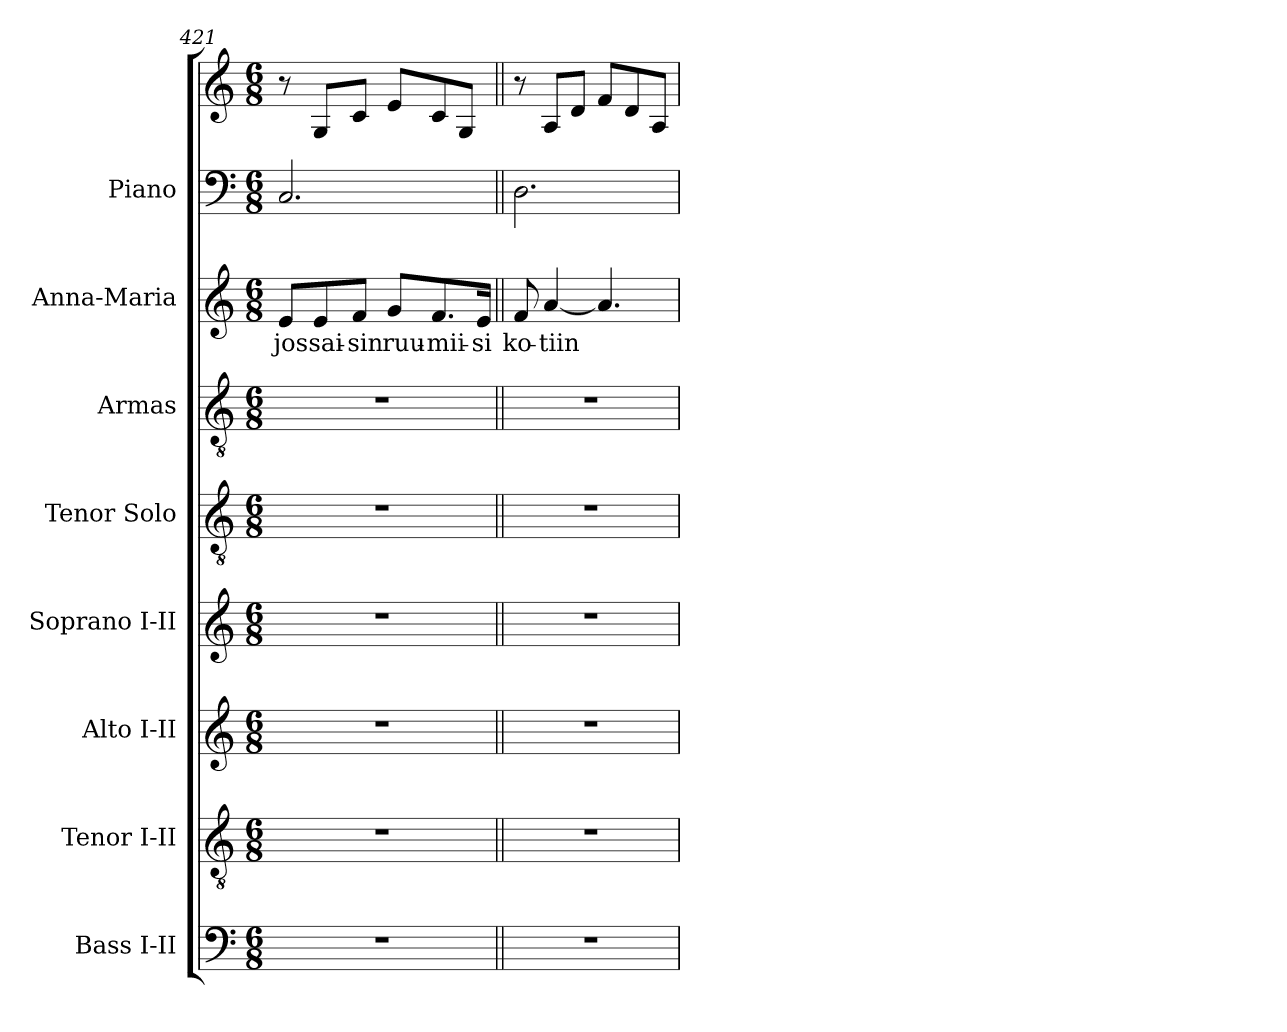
**kern	**kern	**kern	**kern	**kern	**kern	**kern	**text	**kern	**kern
*part8	*part7	*part6	*part5	*part4	*part3	*part2	*part2	*part1	*part1
*staff9	*staff8	*staff7	*staff6	*staff5	*staff4	*staff3	*staff3	*staff2	*staff1
*I"Bass I-II	*I"Tenor I-II	*I"Alto I-II	*I"Soprano I-II	*I"Tenor Solo	*I"Armas	*I"Anna-Maria	*	*I"Piano	*
*I'B.	*I'T.	*I'A.	*I'S.	*I'T. Solo	*I'Armas	*I'A-M	*	*I'Pno.	*
*clefF4	*clefGv2	*clefG2	*clefG2	*clefGv2	*clefGv2	*clefG2	*	*clefF4	*clefG2
*	*ITrd7c12	*	*	*ITrd7c12	*ITrd7c12	*	*	*	*
*k[]	*k[]	*k[]	*k[]	*k[]	*k[]	*k[]	*	*k[]	*k[]
*C:	*C:	*C:	*C:	*C:	*C:	*C:	*	*C:	*C:
*M6/8	*M6/8	*M6/8	*M6/8	*M6/8	*M6/8	*M6/8	*	*M6/8	*M6/8
=421	=421	=421	=421	=421	=421	=421	=421	=421	=421
!LO:N:vis=1	!LO:N:vis=1	!LO:N:vis=1	!LO:N:vis=1	!LO:N:vis=1	!LO:N:vis=1	!	!	!	!
!	!	!	!	!	!	!	!LO:LY:b:color=#000000	!	!
2.r	2.r	2.r	2.r	2.r	2.r	8ei/L	jos	2.Ci/	8r
!	!	!	!	!	!	!	!LO:LY:b:color=#000000	!	!
.	.	.	.	.	.	8ei/	sai-	.	8Gi/L
!	!	!	!	!	!	!	!LO:LY:b:color=#000000	!	!
.	.	.	.	.	.	8fi/J	-sin	.	8ci/J
!	!	!	!	!	!	!	!LO:LY:b:color=#000000	!	!
.	.	.	.	.	.	8gi/L	ruu-	.	8ei/L
!	!	!	!	!	!	!	!LO:LY:b:color=#000000	!	!
.	.	.	.	.	.	8.fi/	-mii-	.	8ci/
.	.	.	.	.	.	.	.	.	8Gi/J
!	!	!	!	!	!	!	!LO:LY:b:color=#000000	!	!
.	.	.	.	.	.	16ei/Jk	-si	.	.
!!LO:LB:g=z
=422||	=422||	=422||	=422||	=422||	=422||	=422||	=422||	=422||	=422||
!LO:N:vis=1	!LO:N:vis=1	!LO:N:vis=1	!LO:N:vis=1	!LO:N:vis=1	!LO:N:vis=1	!	!	!	!
!	!	!	!	!	!	!	!LO:LY:b:color=#000000	!	!
2.r	2.r	2.r	2.r	2.r	2.r	8fi/	ko-	2.Di\	8r
!	!	!	!	!	!	!	!LO:LY:b:color=#000000	!	!
.	.	.	.	.	.	[<4ai/	-tiin	.	8Ai/L
.	.	.	.	.	.	.	.	.	8di/J
.	.	.	.	.	.	4.ai/]	.	.	8fi/L
.	.	.	.	.	.	.	.	.	8di/
.	.	.	.	.	.	.	.	.	8Ai/J
=	=	=	=	=	=	=	=	=	=
*-	*-	*-	*-	*-	*-	*-	*-	*-	*-
